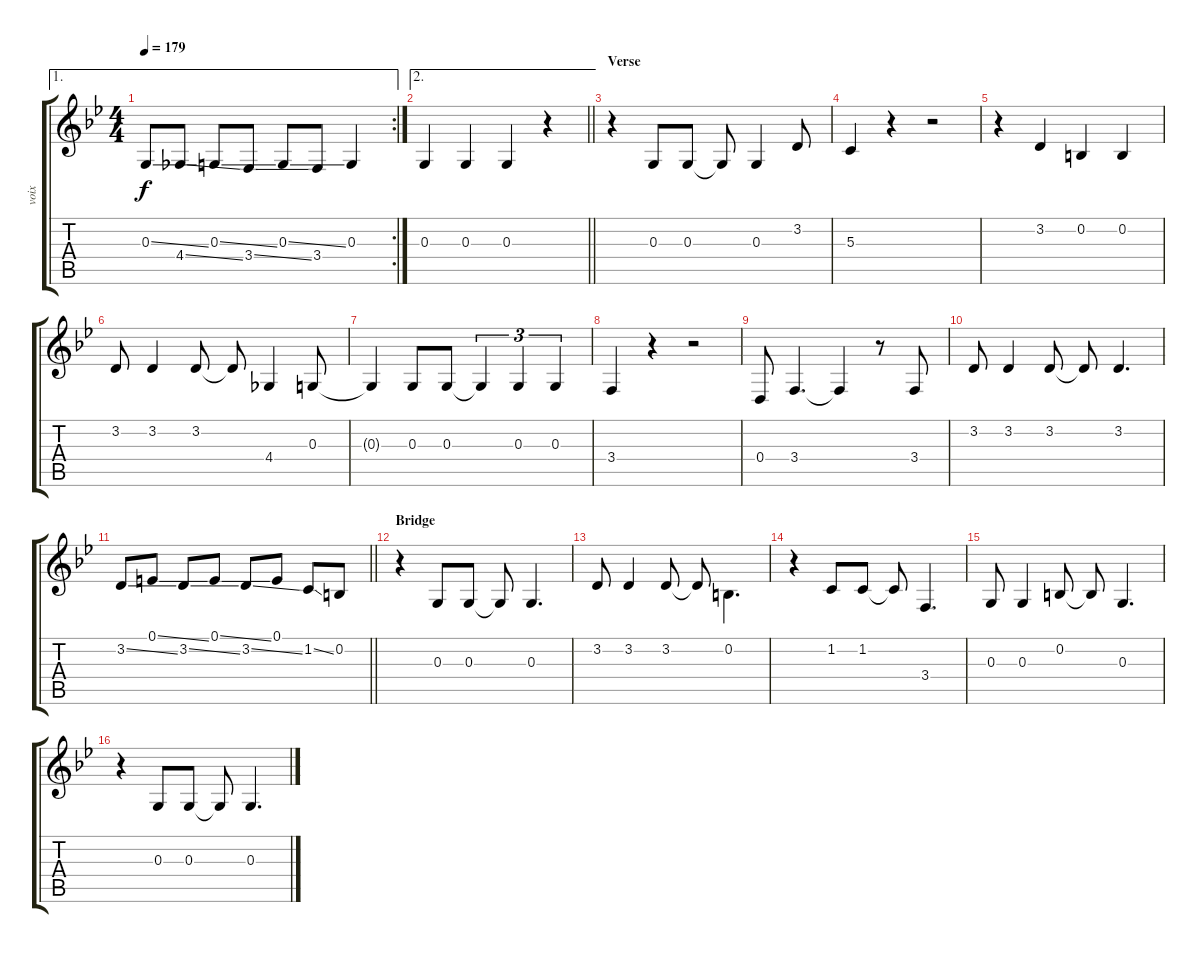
\track ("voix" "voix") {instrument rockorgan}
\staff {score tabs}
\tuning (E4 B3 G3 D3 A2 E2) {hide}
\ae 1
\rc 2
\ts (4 4)
\tempo 179
\clef g2
\ks bb
0.3{ss}.8{dy f} 4.4{ss}.8 0.3{ss}.8 3.4{ss}.8 0.3{ss}.8 3.4.8 0.3.4 |
\ae 2
\barLineRight lightlight
0.3.4 0.3.4 0.3.4 r.4 |
\section ("" "Verse")
r.4 0.3.8 0.3.8 0.3{t}.8 0.3.4 3.2.8 |
5.3.4 r.4 r.2 |
r.4 3.2.4 0.2.4 0.2.4 |
3.2.8 3.2.4 3.2.8 3.2{t}.8 4.4.4 0.3.8 |
0.3{t}.4 0.3.8 0.3.8 0.3{t}.4{tu (3 2)} 0.3.4{tu (3 2)} 0.3.4{tu (3 2)} |
3.4.4 r.4 r.2 |
0.4.8 3.4.4{d} 3.4{t}.4 r.8 3.4.8 |
3.2.8 3.2.4 3.2.8 3.2{t}.8 3.2.4{d} |
\barLineRight lightlight
3.2{ss}.8 0.1{ss}.8 3.2{ss}.8 0.1{ss}.8 3.2{ss}.8 0.1.8 1.2{ss}.8 0.2.8 |
\section ("" "Bridge")
r.4 0.3.8 0.3.8 0.3{t}.8 0.3.4{d} |
3.2.8 3.2.4 3.2.8 3.2{t}.8 0.2.4{d beam Down} |
r.4 1.2.8 1.2.8 1.2{t}.8 3.4.4{d} |
0.3.8 0.3.4 0.2.8 0.2{t}.8 0.3.4{d} |
r.4 0.3.8 0.3.8 0.3{t}.8 0.3.4{d}
